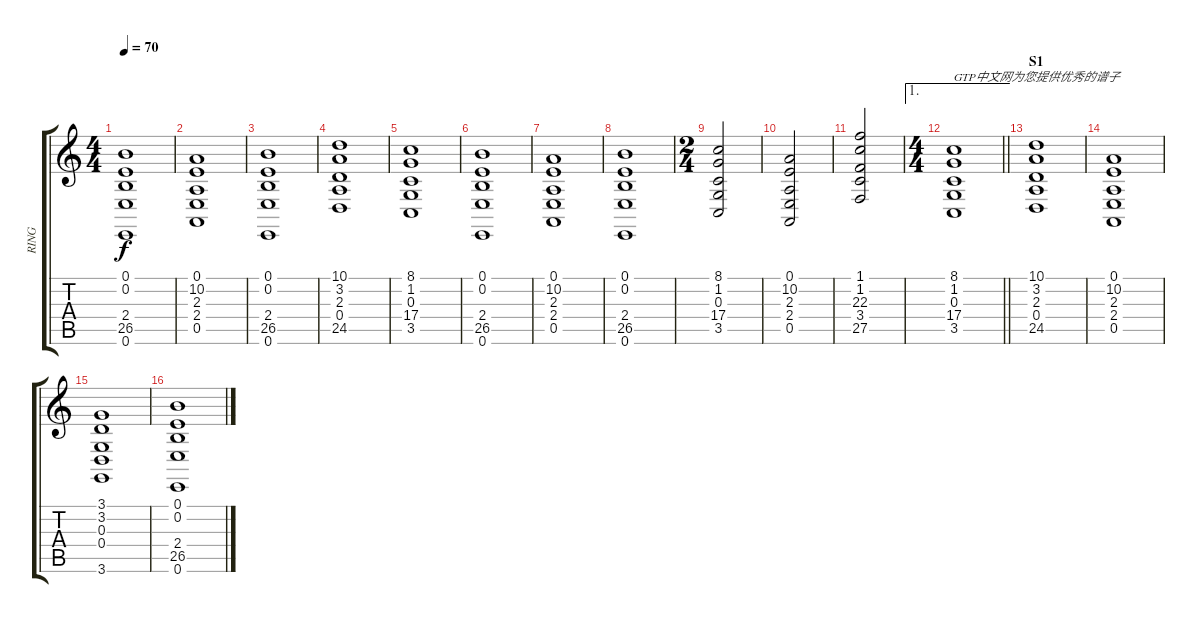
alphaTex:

\track ("RING" "RING") {instrument synthstrings2}
\staff {score tabs}
\tuning (E4 B3 G3 D3 A2 E2) {hide}
\ts (4 4)
\tempo 70
\clef g2
\ks c
(0.1 0.2 2.4 26.5 0.6).1{dy f} |
(0.1 10.2 2.3 2.4 0.5).1 |
(0.1 0.2 2.4 26.5 0.6).1 |
(10.1 3.2 2.3 0.4 24.5).1 |
(8.1 1.2 0.3 17.4 3.5).1 |
(0.1 0.2 2.4 26.5 0.6).1 |
(0.1 10.2 2.3 2.4 0.5).1 |
(0.1 0.2 2.4 26.5 0.6).1 |
\ts (2 4)
(8.1 1.2 0.3 17.4 3.5).2 |
(0.1 10.2 2.3 2.4 0.5).2 |
(1.1 1.2 22.3 3.4 27.5).2 |
\ae 1
\ts (4 4)
\barLineRight lightlight
(8.1 1.2 0.3 17.4 3.5).1{txt "GTP中文网为您提供优秀的谱子"} |
\section ("" "S1")
(10.1 3.2 2.3 0.4 24.5).1 |
(0.1 10.2 2.3 2.4 0.5).1 |
(3.1 3.2 0.3 0.4 3.6).1 |
(0.1 0.2 2.4 26.5 0.6).1
